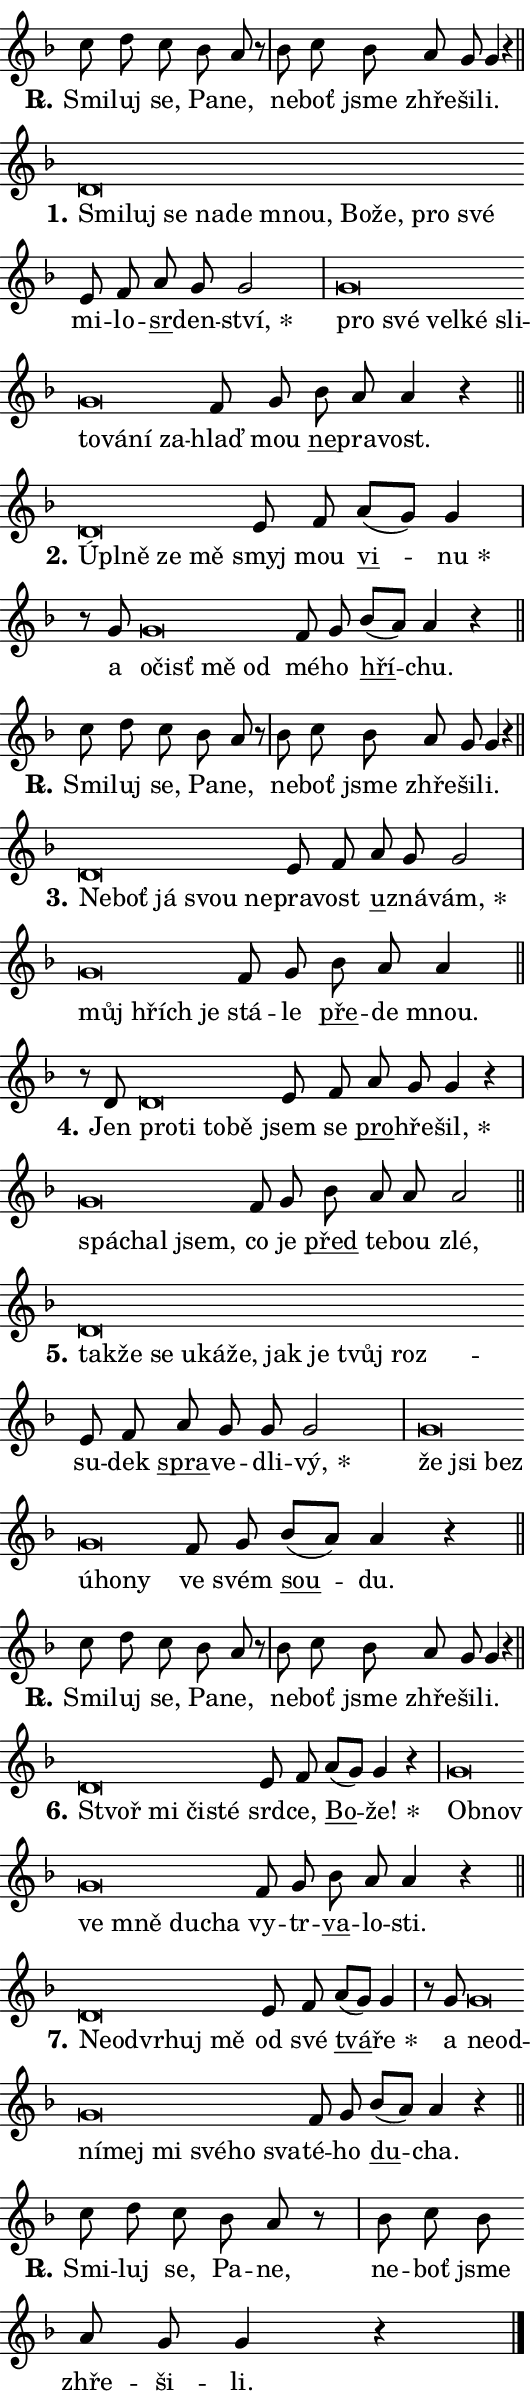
\version "2.24.0"
\header { tagline = "" }
\paper {
  indent = 0\cm
  top-margin = 0\cm
  right-margin = 0.13\cm % to fit lyric hyphens
  bottom-margin = 0\cm
  left-margin = 0\cm
  paper-width = 9\cm
  page-breaking = #ly:one-page-breaking
  system-system-spacing.basic-distance = #11
  score-system-spacing.basic-distance = #11
  ragged-last = ##f
}


%% Author: Thomas Morley
%% https://lists.gnu.org/archive/html/lilypond-user/2020-05/msg00002.html
#(define (line-position grob)
"Returns position of @var[grob} in current system:
   @code{'start}, if at first time-step
   @code{'end}, if at last time-step
   @code{'middle} otherwise
"
  (let* ((col (ly:item-get-column grob))
         (ln (ly:grob-object col 'left-neighbor))
         (rn (ly:grob-object col 'right-neighbor))
         (col-to-check-left (if (ly:grob? ln) ln col))
         (col-to-check-right (if (ly:grob? rn) rn col))
         (break-dir-left
           (and
             (ly:grob-property col-to-check-left 'non-musical #f)
             (ly:item-break-dir col-to-check-left)))
         (break-dir-right
           (and
             (ly:grob-property col-to-check-right 'non-musical #f)
             (ly:item-break-dir col-to-check-right))))
        (cond ((eqv? 1 break-dir-left) 'start)
              ((eqv? -1 break-dir-right) 'end)
              (else 'middle))))

#(define (tranparent-at-line-position vctor)
  (lambda (grob)
  "Relying on @code{line-position} select the relevant enry from @var{vctor}.
Used to determine transparency,"
    (case (line-position grob)
      ((end) (not (vector-ref vctor 0)))
      ((middle) (not (vector-ref vctor 1)))
      ((start) (not (vector-ref vctor 2))))))

noteHeadBreakVisibility =
#(define-music-function (break-visibility)(vector?)
"Makes @code{NoteHead}s transparent relying on @var{break-visibility}"
#{
  \override NoteHead.transparent =
    #(tranparent-at-line-position break-visibility)
#})

#(define delete-ledgers-for-transparent-note-heads
  (lambda (grob)
    "Reads whether a @code{NoteHead} is transparent.
If so this @code{NoteHead} is removed from @code{'note-heads} from
@var{grob}, which is supposed to be @code{LedgerLineSpanner}.
As a result ledgers are not printed for this @code{NoteHead}"
    (let* ((nhds-array (ly:grob-object grob 'note-heads))
           (nhds-list
             (if (ly:grob-array? nhds-array)
                 (ly:grob-array->list nhds-array)
                 '()))
           ;; Relies on the transparent-property being done before
           ;; Staff.LedgerLineSpanner.after-line-breaking is executed.
           ;; This is fragile ...
           (to-keep
             (remove
               (lambda (nhd)
                 (ly:grob-property nhd 'transparent #f))
               nhds-list)))
      ;; TODO find a better method to iterate over grob-arrays, similiar
      ;; to filter/remove etc for lists
      ;; For now rebuilt from scratch
      (set! (ly:grob-object grob 'note-heads)  '())
      (for-each
        (lambda (nhd)
          (ly:pointer-group-interface::add-grob grob 'note-heads nhd))
        to-keep))))

squashNotes = {
  \override NoteHead.X-extent = #'(-0.2 . 0.2)
  \override NoteHead.Y-extent = #'(-0.75 . 0)
  \override NoteHead.stencil =
    #(lambda (grob)
       (let ((pos (ly:grob-property grob 'staff-position)))
         (begin
           (if (< pos -7) (display "ERROR: Lower brevis then expected\n") (display ""))
           (if (<= pos -6) ly:text-interface::print ly:note-head::print))))
}
unSquashNotes = {
  \revert NoteHead.X-extent
  \revert NoteHead.Y-extent
  \revert NoteHead.stencil
}

hideNotes = \noteHeadBreakVisibility #begin-of-line-visible
unHideNotes = \noteHeadBreakVisibility #all-visible

% work-around for resetting accidentals
% https://lilypond.org/doc/v2.23/Documentation/notation/displaying-rhythms#unmetered-music
cadenzaMeasure = {
  \cadenzaOff
  \partial 1024 s1024
  \cadenzaOn
}

#(define-markup-command (accent layout props text) (markup?)
  "Underline accented syllable"
  (interpret-markup layout props
    #{\markup \override #'(offset . 4.3) \underline { #text }#}))

responsum = \markup \concat {
  "R" \hspace #-1.05 \path #0.1 #'((moveto 0 0.07) (lineto 0.9 0.8)) \hspace #0.05 "."
}

spaceSize = #0.6828661417322834 % exact space size for TeX Gyre Schola

\layout {
  \context {
    \Staff
    \remove "Time_signature_engraver"
    \override LedgerLineSpanner.after-line-breaking = #delete-ledgers-for-transparent-note-heads
  }
  \context {
    \Lyrics {
      \override LyricSpace.minimum-distance = \spaceSize
      \override LyricText.font-name = #"TeX Gyre Schola"
      \override LyricText.font-size = 1
      \override StanzaNumber.font-name = #"TeX Gyre Schola Bold"
      \override StanzaNumber.font-size = 1
    }
  }
  \context {
    \Score 
    \override NoteHead.text =
      #(lambda (grob) 
        (let ((pos (ly:grob-property grob 'staff-position)))
          #{\markup {
            \combine
              \halign #-0.55 \raise #(if (= pos -6) 0 0.5) \override #'(thickness . 2) \draw-line #'(3.2 . 0)
              \musicglyph "noteheads.sM1"
          }#}))
  }
}

% magnetic-lyrics.ily
%
%   written by
%     Jean Abou Samra <jean@abou-samra.fr>
%     Werner Lemberg <wl@gnu.org>
%
%   adapted by
%     Jiri Hon <jiri.hon@gmail.com>
%
% Version 2022-Apr-15

% https://www.mail-archive.com/lilypond-user@gnu.org/msg149350.html

#(define (Left_hyphen_pointer_engraver context)
   "Collect syllable-hyphen-syllable occurrences in lyrics and store
them in properties.  This engraver only looks to the left.  For
example, if the lyrics input is @code{foo -- bar}, it does the
following.

@itemize @bullet
@item
Set the @code{text} property of the @code{LyricHyphen} grob between
@q{foo} and @q{bar} to @code{foo}.

@item
Set the @code{left-hyphen} property of the @code{LyricText} grob with
text @q{foo} to the @code{LyricHyphen} grob between @q{foo} and
@q{bar}.
@end itemize

Use this auxiliary engraver in combination with the
@code{lyric-@/text::@/apply-@/magnetic-@/offset!} hook."
   (let ((hyphen #f)
         (text #f))
     (make-engraver
      (acknowledgers
       ((lyric-syllable-interface engraver grob source-engraver)
        (set! text grob)))
      (end-acknowledgers
       ((lyric-hyphen-interface engraver grob source-engraver)
        ;(when (not (grob::has-interface grob 'lyric-space-interface))
          (set! hyphen grob)));)
      ((stop-translation-timestep engraver)
       (when (and text hyphen)
         (ly:grob-set-object! text 'left-hyphen hyphen))
       (set! text #f)
       (set! hyphen #f)))))

#(define (lyric-text::apply-magnetic-offset! grob)
   "If the space between two syllables is less than the value in
property @code{LyricText@/.details@/.squash-threshold}, move the right
syllable to the left so that it gets concatenated with the left
syllable.

Use this function as a hook for
@code{LyricText@/.after-@/line-@/breaking} if the
@code{Left_@/hyphen_@/pointer_@/engraver} is active."
   (let ((hyphen (ly:grob-object grob 'left-hyphen #f)))
     (when hyphen
       (let ((left-text (ly:spanner-bound hyphen LEFT)))
         (when (grob::has-interface left-text 'lyric-syllable-interface)
           (let* ((common (ly:grob-common-refpoint grob left-text X))
                  (this-x-ext (ly:grob-extent grob common X))
                  (left-x-ext
                   (begin
                     ;; Trigger magnetism for left-text.
                     (ly:grob-property left-text 'after-line-breaking)
                     (ly:grob-extent left-text common X)))
                  ;; `delta` is the gap width between two syllables.
                  (delta (- (interval-start this-x-ext)
                            (interval-end left-x-ext)))
                  (details (ly:grob-property grob 'details))
                  (threshold (assoc-get 'squash-threshold details 0.2)))
             (when (< delta threshold)
               (let* (;; We have to manipulate the input text so that
                      ;; ligatures crossing syllable boundaries are not
                      ;; disabled.  For languages based on the Latin
                      ;; script this is essentially a beautification.
                      ;; However, for non-Western scripts it can be a
                      ;; necessity.
                      (lt (ly:grob-property left-text 'text))
                      (rt (ly:grob-property grob 'text))
                      (is-space (grob::has-interface hyphen 'lyric-space-interface))
                      (space (if is-space " " ""))
                      (extra-delta (if is-space spaceSize 0))
                      ;; Append new syllable.
                      (ltrt-space (if (and (string? lt) (string? rt))
                                (string-append lt space rt)
                                (make-concat-markup (list lt space rt))))
                      ;; Right-align `ltrt` to the right side.
                      (ltrt-space-markup (grob-interpret-markup
                               grob
                               (make-translate-markup
                                (cons (interval-length this-x-ext) 0)
                                (make-right-align-markup ltrt-space)))))
                 (begin
                   ;; Don't print `left-text`.
                   (ly:grob-set-property! left-text 'stencil #f)
                   ;; Set text and stencil (which holds all collected
                   ;; syllables so far) and shift it to the left.
                   (ly:grob-set-property! grob 'text ltrt-space)
                   (ly:grob-set-property! grob 'stencil ltrt-space-markup)
                   (ly:grob-translate-axis! grob (- (- delta extra-delta)) X))))))))))


#(define (lyric-hyphen::displace-bounds-first grob)
   ;; Make very sure this callback isn't triggered too early.
   (let ((left (ly:spanner-bound grob LEFT))
         (right (ly:spanner-bound grob RIGHT)))
     (ly:grob-property left 'after-line-breaking)
     (ly:grob-property right 'after-line-breaking)
     (ly:lyric-hyphen::print grob)))

squashThreshold = #0.4

\layout {
  \context {
    \Lyrics
    \consists #Left_hyphen_pointer_engraver
    \override LyricText.after-line-breaking =
      #lyric-text::apply-magnetic-offset!
    \override LyricHyphen.stencil = #lyric-hyphen::displace-bounds-first
    \override LyricText.details.squash-threshold = \squashThreshold
    \override LyricHyphen.minimum-distance = 0
    \override LyricHyphen.minimum-length = \squashThreshold
  }
}

squashText = \override LyricText.details.squash-threshold = 9999
unSquashText = \override LyricText.details.squash-threshold = \squashThreshold

leftText = \override LyricText.self-alignment-X = #LEFT
unLeftText = \revert LyricText.self-alignment-X

starOffset = #(lambda (grob) 
                (let ((x_offset (ly:self-alignment-interface::aligned-on-x-parent grob)))
                  (if (= x_offset 0) 0 (+ x_offset 1.2))))

star = #(define-music-function (syllable)(string?)
"Append star separator at the end of a syllable"
#{
  \once \override LyricText.X-offset = #starOffset
  \lyricmode { \markup {
    #syllable
    \override #'((font-name . "TeX Gyre Schola Bold")) \hspace #0.2 \lower #0.65 \larger "*"
  } }
#})

starAccent = #(define-music-function (syllable)(string?)
"Append star separator at the end of a syllable and make accent"
#{
  \once \override LyricText.X-offset = #starOffset
  \lyricmode { \markup {
    \accent #syllable
    \override #'((font-name . "TeX Gyre Schola Bold")) \hspace #0.2 \lower #0.65 \larger "*"
  } }
#})

breath = #(define-music-function (syllable)(string?)
"Append breathing indicator at the end of a syllable"
#{
  \lyricmode { \markup { #syllable "+" } }
#})

optionalBreath = #(define-music-function (syllable)(string?)
"Append optional breathing indicator at the end of a syllable"
#{
  \lyricmode { \markup { #syllable "(+)" } }
#})


\score {
    <<
        \new Voice = "melody" { \cadenzaOn \key f \major \relative { c''8 d c bes a r \cadenzaMeasure \bar "|" bes c bes \bar "" a g g4 r \cadenzaMeasure \bar "||" \break } }
        \new Lyrics \lyricsto "melody" { \lyricmode { \set stanza = \responsum
Smi -- luj se, Pa -- ne, ne -- boť jsme zhře -- ši -- li. } }
    >>
    \layout {}
}

\score {
    <<
        \new Voice = "melody" { \cadenzaOn \key f \major \relative { \squashNotes d'\breve*1/16 \hideNotes \breve*1/16 \bar "" \breve*1/16 \bar "" \breve*1/16 \bar "" \breve*1/16 \bar "" \breve*1/16 \bar "" \breve*1/16 \bar "" \breve*1/16 \bar "" \breve*1/16 \breve*1/16 \bar "" \unHideNotes \unSquashNotes e8 f \bar "" a g g2 \cadenzaMeasure \bar "|" \squashNotes g\breve*1/16 \hideNotes \breve*1/16 \bar "" \breve*1/16 \bar "" \breve*1/16 \bar "" \breve*1/16 \bar "" \breve*1/16 \bar "" \breve*1/16 \bar "" \breve*1/16 \breve*1/16 \bar "" \unHideNotes \unSquashNotes f8 g \bar "" bes a a4 r \cadenzaMeasure \bar "||" \break } }
        \new Lyrics \lyricsto "melody" { \lyricmode { \set stanza = "1."
\leftText Smi -- \squashText luj se na -- de mnou, Bo -- že, pro své \unLeftText \unSquashText mi -- lo -- \markup \accent sr -- den -- \star ství, \leftText pro \squashText své vel -- ké sli -- to -- vá -- ní za -- \unLeftText \unSquashText hlaď mou \markup \accent ne -- pra -- vost. } }
    >>
    \layout {}
}

\score {
    <<
        \new Voice = "melody" { \cadenzaOn \key f \major \relative { \squashNotes d'\breve*1/16 \hideNotes \breve*1/16 \bar "" \breve*1/16 \breve*1/16 \bar "" \unHideNotes \unSquashNotes e8 f \bar "" a[( g)] g4 \cadenzaMeasure \bar "|" r8 g8 \squashNotes g\breve*1/16 \hideNotes \breve*1/16 \bar "" \breve*1/16 \breve*1/16 \bar "" \unHideNotes \unSquashNotes f8 g \bar "" bes[( a)] a4 r \cadenzaMeasure \bar "||" \break } }
        \new Lyrics \lyricsto "melody" { \lyricmode { \set stanza = "2."
\leftText Úpl -- \squashText ně ze mě \unLeftText \unSquashText smyj mou \markup \accent vi -- \star nu a \leftText o -- \squashText čisť mě od \unLeftText \unSquashText mé -- ho \markup \accent hří -- chu. } }
    >>
    \layout {}
}

\score {
    <<
        \new Voice = "melody" { \cadenzaOn \key f \major \relative { c''8 d c bes a r \cadenzaMeasure \bar "|" bes c bes \bar "" a g g4 r \cadenzaMeasure \bar "||" \break } }
        \new Lyrics \lyricsto "melody" { \lyricmode { \set stanza = \responsum
Smi -- luj se, Pa -- ne, ne -- boť jsme zhře -- ši -- li. } }
    >>
    \layout {}
}

\score {
    <<
        \new Voice = "melody" { \cadenzaOn \key f \major \relative { \squashNotes d'\breve*1/16 \hideNotes \breve*1/16 \bar "" \breve*1/16 \bar "" \breve*1/16 \breve*1/16 \bar "" \unHideNotes \unSquashNotes e8 f \bar "" a g g2 \cadenzaMeasure \bar "|" \squashNotes g\breve*1/16 \hideNotes \breve*1/16 \breve*1/16 \bar "" \unHideNotes \unSquashNotes f8 g \bar "" bes a a4 \cadenzaMeasure \bar "||" \break } }
        \new Lyrics \lyricsto "melody" { \lyricmode { \set stanza = "3."
\leftText Ne -- \squashText boť já svou ne -- \unLeftText \unSquashText pra -- vost \markup \accent u -- zná -- \star vám, \leftText můj \squashText hřích je \unLeftText \unSquashText stá -- le \markup \accent pře -- de mnou. } }
    >>
    \layout {}
}

\score {
    <<
        \new Voice = "melody" { \cadenzaOn \key f \major \relative { r8 d'8 \squashNotes d\breve*1/16 \hideNotes \breve*1/16 \bar "" \breve*1/16 \breve*1/16 \bar "" \unHideNotes \unSquashNotes e8 f \bar "" a g g4 r \cadenzaMeasure \bar "|" \squashNotes g\breve*1/16 \hideNotes \breve*1/16 \breve*1/16 \bar "" \unHideNotes \unSquashNotes f8 g \bar "" bes a a a2 \cadenzaMeasure \bar "||" \break } }
        \new Lyrics \lyricsto "melody" { \lyricmode { \set stanza = "4."
Jen \leftText pro -- \squashText ti to -- bě \unLeftText \unSquashText jsem se \markup \accent pro -- hře -- \star šil, \leftText spá -- \squashText chal jsem, \unLeftText \unSquashText co je \markup \accent před te -- bou zlé, } }
    >>
    \layout {}
}

\score {
    <<
        \new Voice = "melody" { \cadenzaOn \key f \major \relative { \squashNotes d'\breve*1/16 \hideNotes \breve*1/16 \bar "" \breve*1/16 \bar "" \breve*1/16 \bar "" \breve*1/16 \bar "" \breve*1/16 \bar "" \breve*1/16 \bar "" \breve*1/16 \bar "" \breve*1/16 \breve*1/16 \bar "" \unHideNotes \unSquashNotes e8 f \bar "" a g g g2 \cadenzaMeasure \bar "|" \squashNotes g\breve*1/16 \hideNotes \breve*1/16 \bar "" \breve*1/16 \bar "" \breve*1/16 \bar "" \breve*1/16 \breve*1/16 \bar "" \unHideNotes \unSquashNotes f8 g \bar "" bes[( a)] a4 r \cadenzaMeasure \bar "||" \break } }
        \new Lyrics \lyricsto "melody" { \lyricmode { \set stanza = "5."
\leftText tak -- \squashText že se u -- ká -- že, jak je tvůj roz -- \unLeftText \unSquashText su -- dek \markup \accent spra -- ve -- dli -- \star vý, \leftText že \squashText jsi bez ú -- ho -- ny \unLeftText \unSquashText ve svém \markup \accent sou -- du. } }
    >>
    \layout {}
}

\score {
    <<
        \new Voice = "melody" { \cadenzaOn \key f \major \relative { c''8 d c bes a r \cadenzaMeasure \bar "|" bes c bes \bar "" a g g4 r \cadenzaMeasure \bar "||" \break } }
        \new Lyrics \lyricsto "melody" { \lyricmode { \set stanza = \responsum
Smi -- luj se, Pa -- ne, ne -- boť jsme zhře -- ši -- li. } }
    >>
    \layout {}
}

\score {
    <<
        \new Voice = "melody" { \cadenzaOn \key f \major \relative { \squashNotes d'\breve*1/16 \hideNotes \breve*1/16 \bar "" \breve*1/16 \breve*1/16 \bar "" \unHideNotes \unSquashNotes e8 f \bar "" a[( g)] g4 r \cadenzaMeasure \bar "|" \squashNotes g\breve*1/16 \hideNotes \breve*1/16 \bar "" \breve*1/16 \bar "" \breve*1/16 \bar "" \breve*1/16 \breve*1/16 \bar "" \unHideNotes \unSquashNotes f8 g \bar "" bes a a4 r \cadenzaMeasure \bar "||" \break } }
        \new Lyrics \lyricsto "melody" { \lyricmode { \set stanza = "6."
\leftText Stvoř \squashText mi či -- sté \unLeftText \unSquashText srd -- ce, \markup \accent Bo -- \star že! \leftText Ob -- \squashText nov ve mně du -- cha \unLeftText \unSquashText vy -- tr -- \markup \accent va -- lo -- sti. } }
    >>
    \layout {}
}

\score {
    <<
        \new Voice = "melody" { \cadenzaOn \key f \major \relative { \squashNotes d'\breve*1/16 \hideNotes \breve*1/16 \bar "" \breve*1/16 \bar "" \breve*1/16 \breve*1/16 \bar "" \unHideNotes \unSquashNotes e8 f \bar "" a[( g)] g4 \cadenzaMeasure \bar "|" r8 g8 \squashNotes g\breve*1/16 \hideNotes \breve*1/16 \bar "" \breve*1/16 \bar "" \breve*1/16 \bar "" \breve*1/16 \bar "" \breve*1/16 \bar "" \breve*1/16 \breve*1/16 \bar "" \unHideNotes \unSquashNotes f8 g \bar "" bes[( a)] a4 r \cadenzaMeasure \bar "||" \break } }
        \new Lyrics \lyricsto "melody" { \lyricmode { \set stanza = "7."
\leftText Ne -- \squashText od -- vr -- huj mě \unLeftText \unSquashText od své \markup \accent tvá -- \star ře a \leftText ne -- \squashText od -- ní -- mej mi své -- ho sva -- \unLeftText \unSquashText té -- ho \markup \accent du -- cha. } }
    >>
    \layout {}
}

\score {
    <<
        \new Voice = "melody" { \cadenzaOn \key f \major \relative { c''8 d c bes a r \cadenzaMeasure \bar "|" bes c bes \bar "" a g g4 r \cadenzaMeasure \bar "||" \break } \bar "|." }
        \new Lyrics \lyricsto "melody" { \lyricmode { \set stanza = \responsum
Smi -- luj se, Pa -- ne, ne -- boť jsme zhře -- ši -- li. } }
    >>
    \layout {}
}
